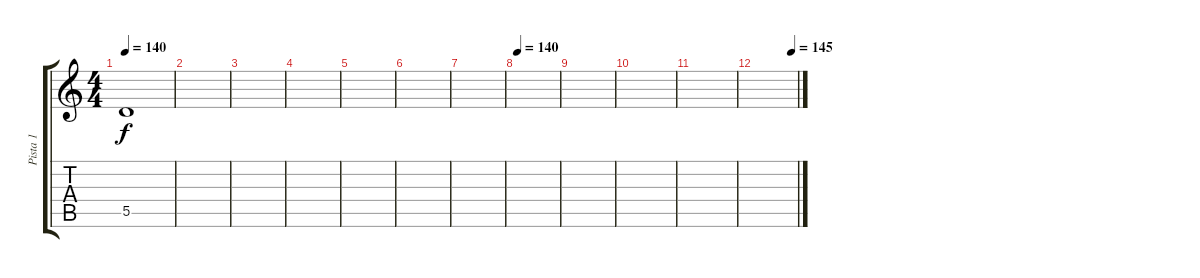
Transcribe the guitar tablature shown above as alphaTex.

\track ("Pista 1" "Pista 1") {instrument distortionguitar}
\staff {score tabs}
\tuning (E4 B3 G3 D3 A2 E2) {hide}
\ts (4 4)
\tempo 140
\clef g2
\ks c
5.5.1{dy f} |
|
|
|
|
|
|
\tempo 140
|
|
|
|
\tempo (145 0.875)
